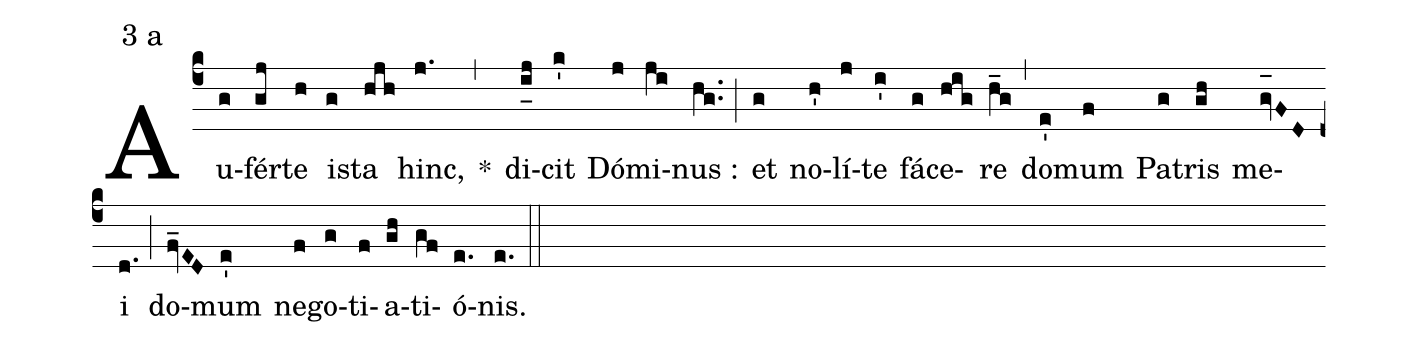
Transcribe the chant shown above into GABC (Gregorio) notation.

mode:3 a;
%%
(c4) Au(g)fér(gj)te(h) i(g)sta(hjh) hinc,(j.) *(,) di(i_[uh:l]j)cit(k') Dó(j)mi(ji)nus :(hg..) (;) et(g) no(h')lí(j)te(i') fá(g)ce(hig)re(h_g) (,) do(e')mum(f) Pa(g)tris(gh) me(gv_[oh:h]FD)i(d.) (;) do(fv_ED)mum(e') ne(f)go(g)ti(f)a(gh)ti(gf)ó(e.)nis.(e.) (::)
